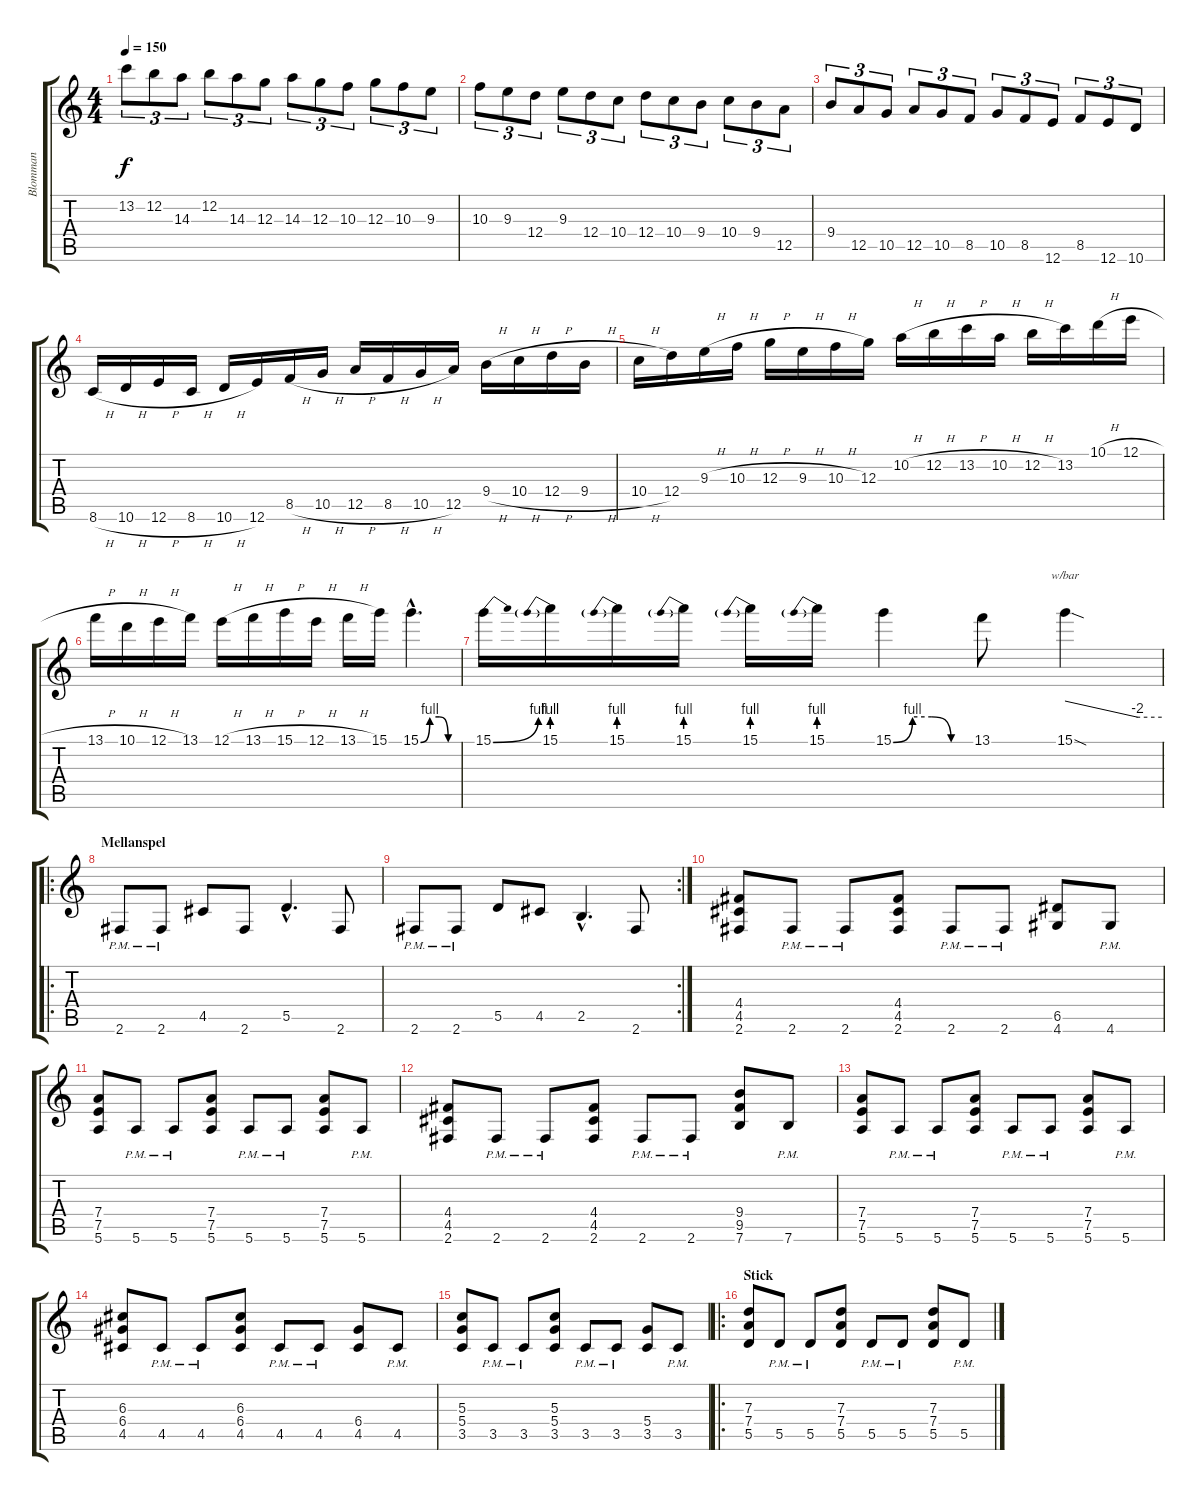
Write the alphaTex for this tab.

\track ("Blomman" "Blomman") {instrument distortionguitar}
\staff {score tabs}
\tuning (E4 B3 G3 D3 A2 E2) {hide}
\ts (4 4)
\tempo 150
\clef g2
\ks c
13.2.8{tu (3 2) dy f} 12.2.8{tu (3 2)} 14.3.8{tu (3 2)} 12.2.8{tu (3 2)} 14.3.8{tu (3 2)} 12.3.8{tu (3 2)} 14.3.8{tu (3 2)} 12.3.8{tu (3 2)} 10.3.8{tu (3 2)} 12.3.8{tu (3 2)} 10.3.8{tu (3 2)} 9.3.8{tu (3 2)} |
10.3.8{tu (3 2)} 9.3.8{tu (3 2)} 12.4.8{tu (3 2)} 9.3.8{tu (3 2)} 12.4.8{tu (3 2)} 10.4.8{tu (3 2)} 12.4.8{tu (3 2)} 10.4.8{tu (3 2)} 9.4.8{tu (3 2)} 10.4.8{tu (3 2)} 9.4.8{tu (3 2)} 12.5.8{tu (3 2)} |
9.4.8{tu (3 2)} 12.5.8{tu (3 2)} 10.5.8{tu (3 2)} 12.5.8{tu (3 2)} 10.5.8{tu (3 2)} 8.5.8{tu (3 2)} 10.5.8{tu (3 2)} 8.5.8{tu (3 2)} 12.6.8{tu (3 2)} 8.5.8{tu (3 2)} 12.6.8{tu (3 2)} 10.6.8{tu (3 2)} |
8.6{h}.16 10.6{h}.16 12.6{h}.16 8.6{h}.16 10.6{h}.16 12.6.16 8.5{h}.16 10.5{h}.16 12.5{h}.16 8.5{h}.16 10.5{h}.16 12.5.16 9.4{h}.16 10.4{h}.16 12.4{h}.16 9.4{h}.16 |
10.4{h}.16 12.4.16 9.3{h}.16 10.3{h}.16 12.3{h}.16 9.3{h}.16 10.3{h}.16 12.3.16 10.2{h}.16 12.2{h}.16 13.2{h}.16 10.2{h}.16 12.2{h}.16 13.2.16 10.1{h}.16 12.1{h}.16 |
13.1{h}.16 10.1{h}.16 12.1{h}.16 13.1.16 12.1{h}.16 13.1{h}.16 15.1{h}.16 12.1{h}.16 13.1{h}.16 15.1.16 15.1{be (custom 0 0 15 4 30 4 45 0 60 0) hac}.4{d} |
15.1{be (bend 0 0 60 4)}.16 15.1{be (prebend 0 4 60 4)}.16 15.1{be (prebend 0 4 60 4)}.16 15.1{be (prebend 0 4 60 4)}.16 15.1{be (prebend 0 4 60 4)}.16 15.1{be (prebend 0 4 60 4)}.16 15.1{be (custom 0 0 15 4 30 4 45 0 60 0)}.4 13.1.8 15.1{sod}.4{tbe (custom default 0 0 45 -8 60 -8)} |
\ro
\section ("" "Mellanspel")
2.6{pm}.8 2.6{pm}.8 4.5.8 2.6.8 5.5{hac}.4{d} 2.6.8 |
\rc 2
2.6{pm}.8 2.6{pm}.8 5.5.8 4.5.8 2.5{hac}.4{d} 2.6.8 |
(4.4 4.5 2.6).8 2.6{pm}.8 2.6{pm}.8 (4.4 4.5 2.6).8 2.6{pm}.8 2.6{pm}.8 (6.5 4.6).8 4.6{pm}.8 |
(7.4 7.5 5.6).8 5.6{pm}.8 5.6{pm}.8 (7.4 7.5 5.6).8 5.6{pm}.8 5.6{pm}.8 (7.4 7.5 5.6).8 5.6{pm}.8 |
(4.4 4.5 2.6).8 2.6{pm}.8 2.6{pm}.8 (4.4 4.5 2.6).8 2.6{pm}.8 2.6{pm}.8 (9.4 9.5 7.6).8 7.6{pm}.8 |
(7.4 7.5 5.6).8 5.6{pm}.8 5.6{pm}.8 (7.4 7.5 5.6).8 5.6{pm}.8 5.6{pm}.8 (7.4 7.5 5.6).8 5.6{pm}.8 |
(6.3 6.4 4.5).8 4.5{pm}.8 4.5{pm}.8 (6.3 6.4 4.5).8 4.5{pm}.8 4.5{pm}.8 (6.4 4.5).8 4.5{pm}.8 |
(5.3 5.4 3.5).8 3.5{pm}.8 3.5{pm}.8 (5.3 5.4 3.5).8 3.5{pm}.8 3.5{pm}.8 (5.4 3.5).8 3.5{pm}.8 |
\ro
\section ("" "Stick")
(7.3 7.4 5.5).8 5.5{pm}.8 5.5{pm}.8 (7.3 7.4 5.5).8 5.5{pm}.8 5.5{pm}.8 (7.3 7.4 5.5).8 5.5{pm}.8
